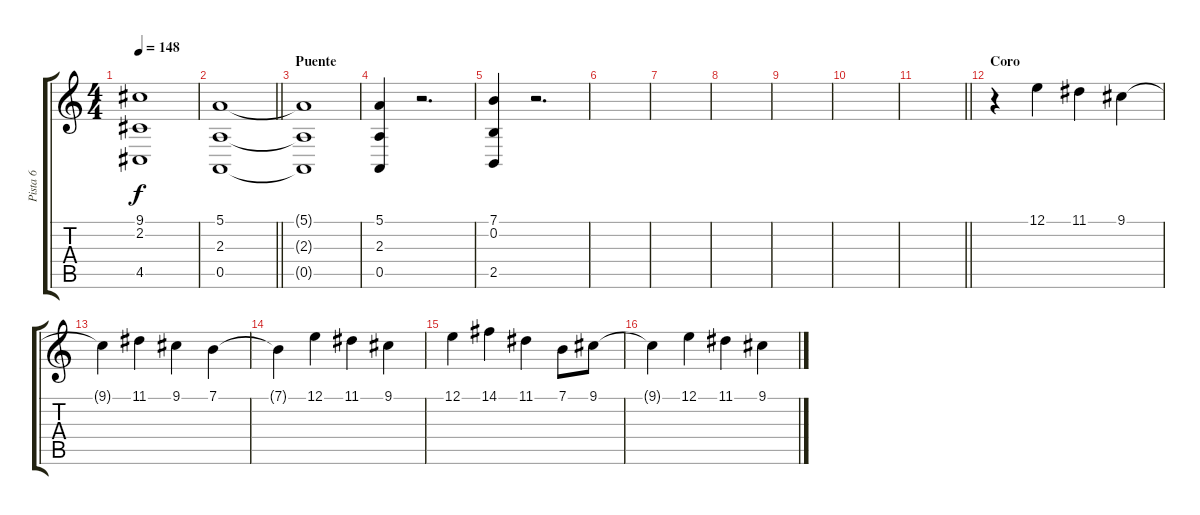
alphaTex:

\track ("Pista 6" "Pista 6") {instrument stringensemble1}
\staff {score tabs}
\tuning (E4 B3 G3 D3 A2 E2) {hide}
\ts (4 4)
\tempo 148
\clef g2
\ks c
(9.1{t} 2.2{t} 4.5{t}).1{dy f} |
\barLineRight lightlight
(5.1 2.3 0.5).1 |
\section ("" "Puente")
(5.1{t} 2.3{t} 0.5{t}).1 |
(5.1 2.3 0.5).4 r.2{d} |
(7.1 0.2 2.5).4 r.2{d} |
|
|
|
|
|
\barLineRight lightlight
|
\section ("" "Coro")
r.4{volume 16 instrument lead2sawtooth} 12.1.4 11.1.4 9.1.4 |
9.1{t}.4 11.1.4 9.1.4 7.1.4 |
7.1{t}.4 12.1.4 11.1.4 9.1.4 |
12.1.4 14.1.4 11.1.4 7.1.8 9.1.8 |
9.1{t}.4 12.1.4 11.1.4 9.1.4
